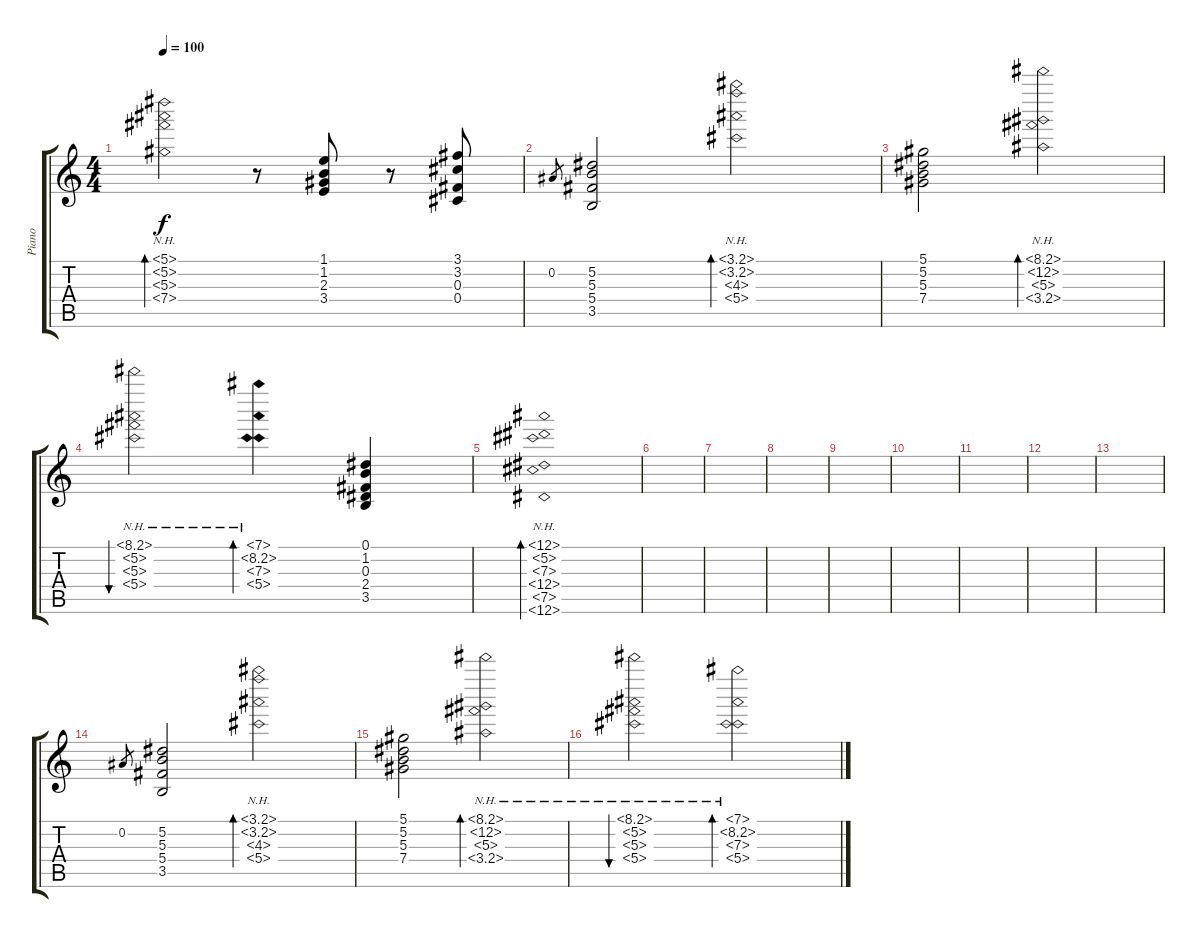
\track ("Piano" "Piano") {instrument electricguitarclean}
\staff {score tabs}
\tuning (Eb4 Bb3 Gb3 Db3 Ab2 Eb2) {hide}
\ts (4 4)
\tempo 100
\clef g2
\ks c
(5.1{nh} 5.2{nh} 5.3{nh} 7.4{nh}).2{bd 60 dy f} r.8 (1.1 1.2 2.3 3.4).8 r.8 (3.1 3.2 0.3 0.4).8 |
0.2.8{gr} (5.2 5.3 5.4 3.5).2 (3.1{nh} 3.2{nh} 4.3{nh} 5.4{nh}).2{bd 120} |
(5.1 5.2 5.3 7.4).2 (8.1{nh} 6.2{nh} 5.3{nh} 3.4{nh}).2{bd 60} |
(8.1{nh} 5.2{nh} 5.3{nh} 5.4{nh}).2{bu 60} (7.1{nh} 8.2{nh} 7.3{nh} 5.4{nh}).4{bd 60} (0.1 1.2 0.3 2.4 3.5).4 |
(0.1{nh} 5.2{nh} 7.3{nh} 6.4{nh} 7.5{nh} 0.6{nh}).1{bd 60} |
|
|
|
|
|
|
|
|
0.2.8{gr} (5.2 5.3 5.4 3.5).2 (3.1{nh} 3.2{nh} 4.3{nh} 5.4{nh}).2{bd 120} |
(5.1 5.2 5.3 7.4).2 (8.1{nh} 6.2{nh} 5.3{nh} 3.4{nh}).2{bd 60} |
(8.1{nh} 5.2{nh} 5.3{nh} 5.4{nh}).2{bu 60} (7.1{nh} 8.2{nh} 7.3{nh} 5.4{nh}).2{bd 60}
